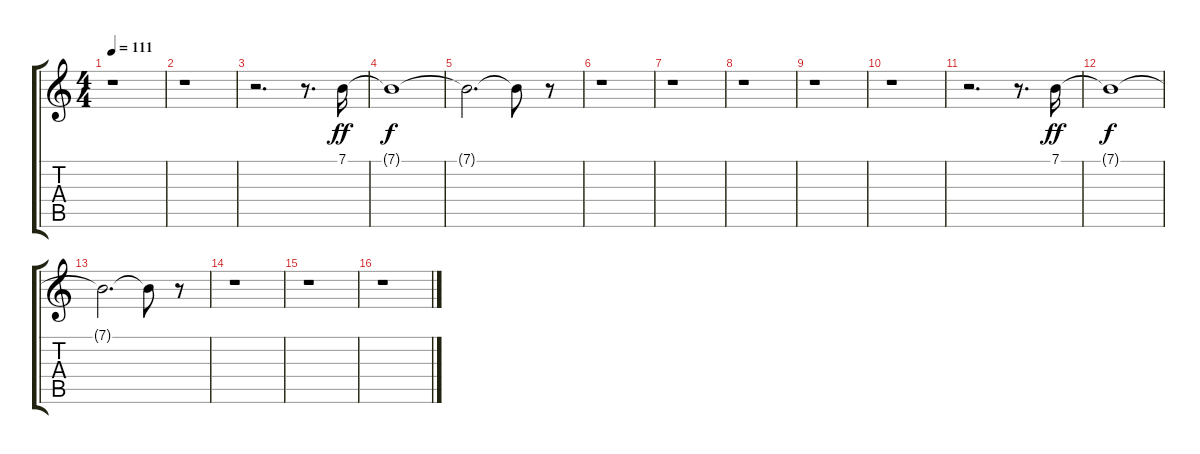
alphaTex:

\track "" {instrument synthstrings1}
\staff {score tabs}
\tuning (E4 B3 G3 D3 A2 E2) {hide}
\ts (4 4)
\tempo 111
\clef g2
\ks c
r.1{dy f} |
r.1 |
r.2{d} r.8{d} 7.1.16{dy ff} |
7.1{t}.1{dy f} |
7.1{t}.2{d} 7.1{t}.8 r.8 |
r.1 |
r.1 |
r.1 |
r.1 |
r.1 |
r.2{d} r.8{d} 7.1.16{dy ff} |
7.1{t}.1{dy f} |
7.1{t}.2{d} 7.1{t}.8 r.8 |
r.1 |
r.1 |
r.1
